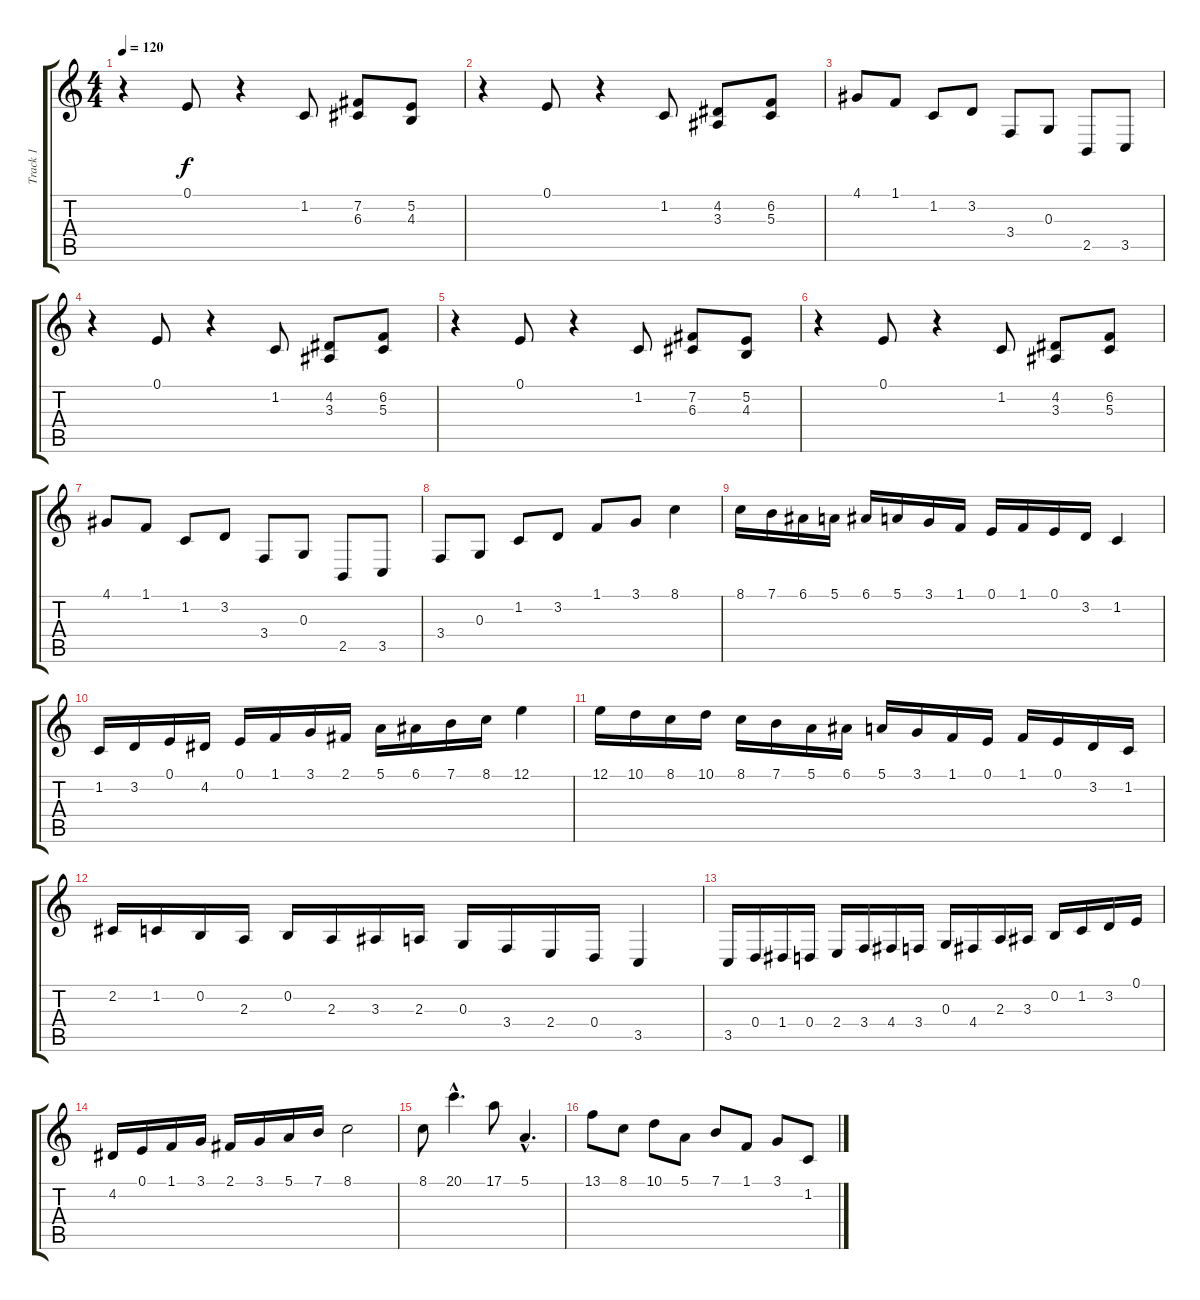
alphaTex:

\track ("Track 1" "Track 1") {instrument cello}
\staff {score tabs}
\tuning (E4 B3 G3 D3 A2 E2) {hide}
\ts (4 4)
\tempo 120
\clef g2
\ks c
r.4{dy f} 0.1.8 r.4 1.2.8 (7.2 6.3).8 (5.2 4.3).8 |
r.4 0.1.8 r.4 1.2.8 (4.2 3.3).8 (6.2 5.3).8 |
4.1.8 1.1.8 1.2.8 3.2.8 3.4.8 0.3.8 2.5.8 3.5.8 |
r.4 0.1.8 r.4 1.2.8 (4.2 3.3).8 (6.2 5.3).8 |
r.4 0.1.8 r.4 1.2.8 (7.2 6.3).8 (5.2 4.3).8 |
r.4 0.1.8 r.4 1.2.8 (4.2 3.3).8 (6.2 5.3).8 |
4.1.8 1.1.8 1.2.8 3.2.8 3.4.8 0.3.8 2.5.8 3.5.8 |
3.4.8 0.3.8 1.2.8 3.2.8 1.1.8 3.1.8 8.1.4 |
8.1.16 7.1.16 6.1.16 5.1.16 6.1.16 5.1.16 3.1.16 1.1.16 0.1.16 1.1.16 0.1.16 3.2.16 1.2.4 |
1.2.16 3.2.16 0.1.16 4.2.16 0.1.16 1.1.16 3.1.16 2.1.16 5.1.16 6.1.16 7.1.16 8.1.16 12.1.4 |
12.1.16 10.1.16 8.1.16 10.1.16 8.1.16 7.1.16 5.1.16 6.1.16 5.1.16 3.1.16 1.1.16 0.1.16 1.1.16 0.1.16 3.2.16 1.2.16 |
2.2.16 1.2.16 0.2.16 2.3.16 0.2.16 2.3.16 3.3.16 2.3.16 0.3.16 3.4.16 2.4.16 0.4.16 3.5.4 |
3.5.16 0.4.16 1.4.16 0.4.16 2.4.16 3.4.16 4.4.16 3.4.16 0.3.16 4.4.16 2.3.16 3.3.16 0.2.16 1.2.16 3.2.16 0.1.16 |
4.2.16 0.1.16 1.1.16 3.1.16 2.1.16 3.1.16 5.1.16 7.1.16 8.1.2 |
8.1.8 20.1{hac}.4{d} 17.1.8 5.1{hac}.4{d} |
13.1.8 8.1.8 10.1.8 5.1.8 7.1.8 1.1.8 3.1.8 1.2.8
